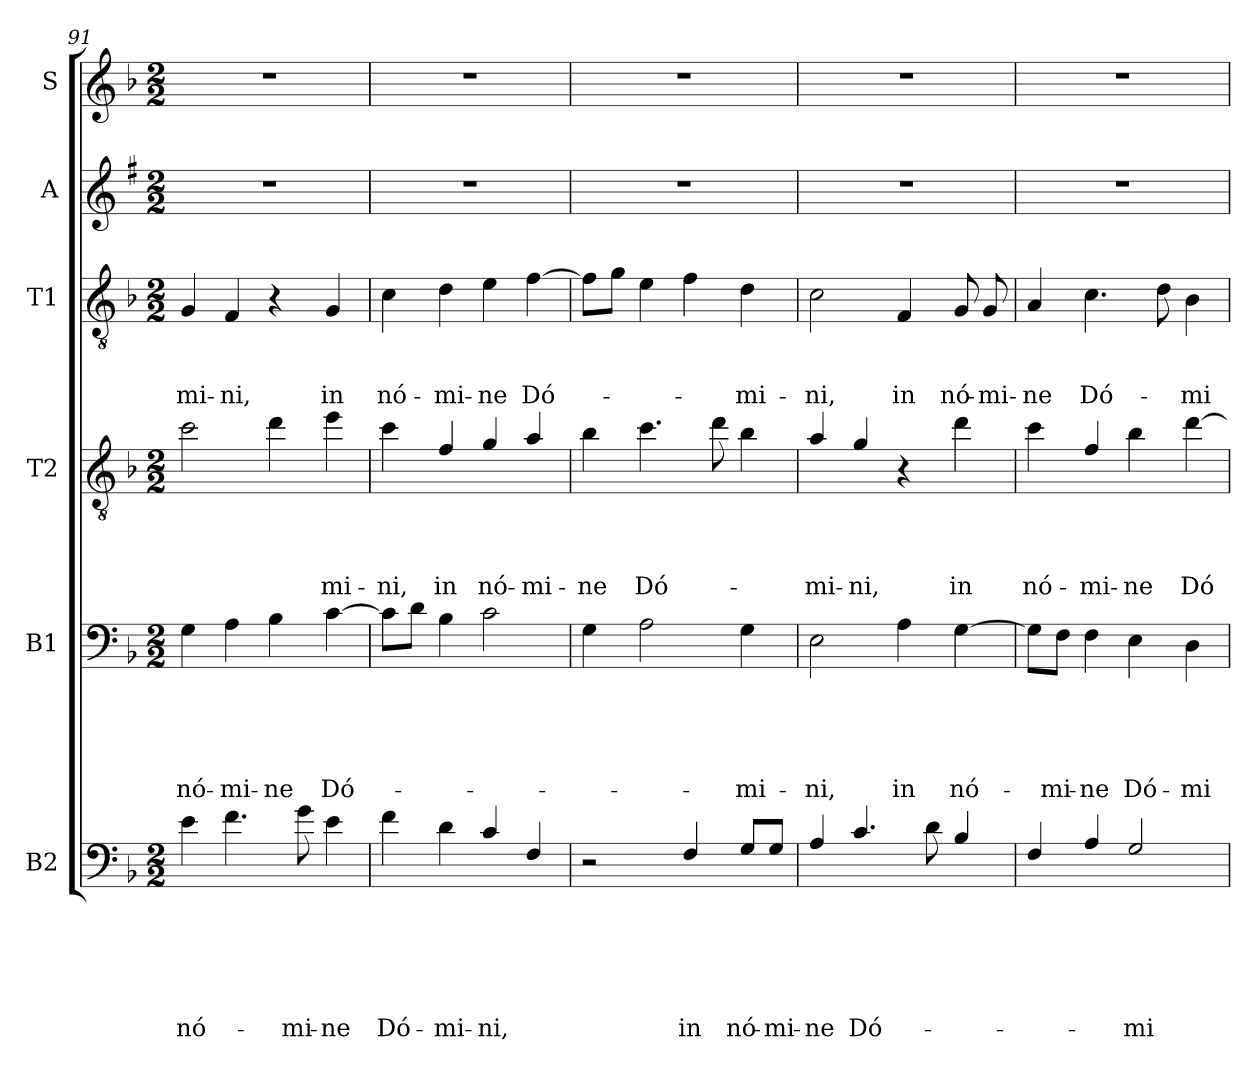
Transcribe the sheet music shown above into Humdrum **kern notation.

**kern	**text	**text	**text	**text	**text	**text	**kern	**text	**text	**text	**text	**text	**kern	**text	**text	**text	**text	**kern	**text	**text	**text	**kern	**kern
*part6	*part6	*part6	*part6	*part6	*part6	*part6	*part5	*part5	*part5	*part5	*part5	*part5	*part4	*part4	*part4	*part4	*part4	*part3	*part3	*part3	*part3	*part2	*part1
*staff6	*staff6	*staff6	*staff6	*staff6	*staff6	*staff6	*staff5	*staff5	*staff5	*staff5	*staff5	*staff5	*staff4	*staff4	*staff4	*staff4	*staff4	*staff3	*staff3	*staff3	*staff3	*staff2	*staff1
*I"B2	*	*	*	*	*	*	*I"B1	*	*	*	*	*	*I"T2	*	*	*	*	*I"T1	*	*	*	*I"A	*I"S
*clefF4	*	*	*	*	*	*	*clefF4	*	*	*	*	*	*clefGv2	*	*	*	*	*clefGv2	*	*	*	*clefG2	*clefG2
*ITrd7c12	*	*	*	*	*	*	*	*	*	*	*	*	*ITrd8c14	*	*	*	*	*	*	*	*	*ITrd1c2	*
*k[b-]	*	*	*	*	*	*	*k[b-]	*	*	*	*	*	*k[b-]	*	*	*	*	*k[b-]	*	*	*	*k[b-]	*k[b-]
*F:	*	*	*	*	*	*	*F:	*	*	*	*	*	*F:	*	*	*	*	*F:	*	*	*	*F:	*F:
*M2/2	*	*	*	*	*	*	*M2/2	*	*	*	*	*	*M2/2	*	*	*	*	*M2/2	*	*	*	*M2/2	*M2/2
=91	=91	=91	=91	=91	=91	=91	=91	=91	=91	=91	=91	=91	=91	=91	=91	=91	=91	=91	=91	=91	=91	=91	=91
!	!	!	!	!	!	!LO:LY:b	!	!	!	!	!	!LO:LY:b	!	!	!	!	!	!	!	!	!LO:LY:b	!	!
4E\	.	.	.	.	.	nó-	4G\	.	.	.	.	nó-	2c\	.	.	.	.	4G/	.	.	-mi-	1r	1r
!	!	!	!	!	!	!	!	!	!	!	!	!LO:LY:b	!	!	!	!	!	!	!	!	!LO:LY:b	!	!
4.F\	.	.	.	.	.	.	4A\	.	.	.	.	-mi-	.	.	.	.	.	4F/	.	.	-ni,	.	.
!	!	!	!	!	!	!	!	!	!	!	!	!LO:LY:b	!	!	!	!	!	!	!	!	!	!	!
.	.	.	.	.	.	.	4B-\	.	.	.	.	-ne	4d\	.	.	.	.	4r	.	.	.	.	.
!	!	!	!	!	!	!LO:LY:b	!	!	!	!	!	!	!	!	!	!	!	!	!	!	!	!	!
8G\	.	.	.	.	.	-mi-	.	.	.	.	.	.	.	.	.	.	.	.	.	.	.	.	.
!	!	!	!	!	!	!LO:LY:b	!	!	!	!	!	!LO:LY:b	!	!	!	!	!LO:LY:b	!	!	!	!LO:LY:b	!	!
4E\	.	.	.	.	.	-ne	[4c\	.	.	.	.	Dó-	4e\	.	.	.	-mi-	4G/	.	.	in	.	.
=92	=92	=92	=92	=92	=92	=92	=92	=92	=92	=92	=92	=92	=92	=92	=92	=92	=92	=92	=92	=92	=92	=92	=92
!	!	!	!	!	!	!LO:LY:b	!	!	!	!	!	!	!	!	!	!	!LO:LY:b	!	!	!	!LO:LY:b	!	!
4F\	.	.	.	.	.	Dó-	8c\L]	.	.	.	.	.	4c\	.	.	.	-ni,	4c\	.	.	nó-	1r	1r
.	.	.	.	.	.	.	8d\J	.	.	.	.	.	.	.	.	.	.	.	.	.	.	.	.
!	!	!	!	!	!	!LO:LY:b	!	!	!	!	!	!	!	!	!	!	!LO:LY:b	!	!	!	!LO:LY:b	!	!
4D\	.	.	.	.	.	-mi-	4B-\	.	.	.	.	.	4F/	.	.	.	in	4d\	.	.	-mi-	.	.
!	!	!	!	!	!	!LO:LY:b	!	!	!	!	!	!	!	!	!	!	!LO:LY:b	!	!	!	!LO:LY:b	!	!
4C/	.	.	.	.	.	-ni,	2c\	.	.	.	.	.	4G/	.	.	.	nó-	4e\	.	.	-ne	.	.
!	!	!	!	!	!	!	!	!	!	!	!	!	!	!	!	!	!LO:LY:b	!	!	!	!LO:LY:b	!	!
4FF/	.	.	.	.	.	.	.	.	.	.	.	.	4A/	.	.	.	-mi-	[4f\	.	.	Dó-	.	.
=93	=93	=93	=93	=93	=93	=93	=93	=93	=93	=93	=93	=93	=93	=93	=93	=93	=93	=93	=93	=93	=93	=93	=93
!	!	!	!	!	!	!	!	!	!	!	!	!	!	!	!	!	!LO:LY:b	!	!	!	!	!	!
2r	.	.	.	.	.	.	4G\	.	.	.	.	.	4B-\	.	.	.	-ne	8f\L]	.	.	.	1r	1r
.	.	.	.	.	.	.	.	.	.	.	.	.	.	.	.	.	.	8g\J	.	.	.	.	.
!	!	!	!	!	!	!	!	!	!	!	!	!	!	!	!	!	!LO:LY:b	!	!	!	!	!	!
.	.	.	.	.	.	.	2A\	.	.	.	.	.	4.c\	.	.	.	Dó-	4e\	.	.	.	.	.
!	!	!	!	!	!	!LO:LY:b	!	!	!	!	!	!	!	!	!	!	!	!	!	!	!	!	!
4FF/	.	.	.	.	.	in	.	.	.	.	.	.	.	.	.	.	.	4f\	.	.	.	.	.
.	.	.	.	.	.	.	.	.	.	.	.	.	8d\	.	.	.	.	.	.	.	.	.	.
!	!	!	!	!	!	!LO:LY:b	!	!	!	!	!	!LO:LY:b	!	!	!	!	!	!	!	!	!LO:LY:b	!	!
8GG/L	.	.	.	.	.	nó-	4G\	.	.	.	.	-mi-	4B-\	.	.	.	.	4d\	.	.	-mi-	.	.
!	!	!	!	!	!	!LO:LY:b	!	!	!	!	!	!	!	!	!	!	!	!	!	!	!	!	!
8GG/J	.	.	.	.	.	-mi-	.	.	.	.	.	.	.	.	.	.	.	.	.	.	.	.	.
!!LO:PB:g=z
=94	=94	=94	=94	=94	=94	=94	=94	=94	=94	=94	=94	=94	=94	=94	=94	=94	=94	=94	=94	=94	=94	=94	=94
!	!	!	!	!	!	!LO:LY:b	!	!	!	!	!	!LO:LY:b	!	!	!	!	!LO:LY:b	!	!	!	!LO:LY:b	!	!
4AA/	.	.	.	.	.	-ne	2E\	.	.	.	.	-ni,	4A/	.	.	.	-mi-	2c\	.	.	-ni,	1r	1r
!	!	!	!	!	!	!LO:LY:b	!	!	!	!	!	!	!	!	!	!	!LO:LY:b	!	!	!	!	!	!
4.C/	.	.	.	.	.	Dó-	.	.	.	.	.	.	4G/	.	.	.	-ni,	.	.	.	.	.	.
!	!	!	!	!	!	!	!	!	!	!	!	!LO:LY:b	!	!	!	!	!	!	!	!	!LO:LY:b	!	!
.	.	.	.	.	.	.	4A\	.	.	.	.	in	4r	.	.	.	.	4F/	.	.	in	.	.
8D\	.	.	.	.	.	.	.	.	.	.	.	.	.	.	.	.	.	.	.	.	.	.	.
!	!	!	!	!	!	!	!	!	!	!	!	!LO:LY:b	!	!	!	!	!LO:LY:b	!	!	!	!LO:LY:b	!	!
4BB-/	.	.	.	.	.	.	[4G\	.	.	.	.	nó-	4d\	.	.	.	in	8G/	.	.	nó-	.	.
!	!	!	!	!	!	!	!	!	!	!	!	!	!	!	!	!	!	!	!	!	!LO:LY:b	!	!
.	.	.	.	.	.	.	.	.	.	.	.	.	.	.	.	.	.	8G/	.	.	-mi-	.	.
=95	=95	=95	=95	=95	=95	=95	=95	=95	=95	=95	=95	=95	=95	=95	=95	=95	=95	=95	=95	=95	=95	=95	=95
!	!	!	!	!	!	!	!	!	!	!	!	!	!	!	!	!	!LO:LY:b	!	!	!	!LO:LY:b	!	!
4FF/	.	.	.	.	.	.	8G\L]	.	.	.	.	.	4c\	.	.	.	nó-	4A/	.	.	-ne	1r	1r
!	!	!	!	!	!	!	!	!	!	!	!	!LO:LY:b	!	!	!	!	!	!	!	!	!	!	!
.	.	.	.	.	.	.	8F\J	.	.	.	.	-mi-	.	.	.	.	.	.	.	.	.	.	.
!	!	!	!	!	!	!	!	!	!	!	!	!LO:LY:b	!	!	!	!	!LO:LY:b	!	!	!	!LO:LY:b	!	!
4AA/	.	.	.	.	.	.	4F\	.	.	.	.	-ne	4F/	.	.	.	-mi-	4.c\	.	.	Dó-	.	.
!	!	!	!	!	!	!LO:LY:b	!	!	!	!	!	!LO:LY:b	!	!	!	!	!LO:LY:b	!	!	!	!	!	!
2GG/	.	.	.	.	.	-mi-	4E\	.	.	.	.	Dó-	4B-\	.	.	.	-ne	.	.	.	.	.	.
.	.	.	.	.	.	.	.	.	.	.	.	.	.	.	.	.	.	8d\	.	.	.	.	.
!	!	!	!	!	!	!	!	!	!	!	!	!LO:LY:b	!	!	!	!	!LO:LY:b	!	!	!	!LO:LY:b	!	!
.	.	.	.	.	.	.	4D\	.	.	.	.	-mi-	[4d\	.	.	.	Dó-	4B-\	.	.	-mi-	.	.
=	=	=	=	=	=	=	=	=	=	=	=	=	=	=	=	=	=	=	=	=	=	=	=
*-	*-	*-	*-	*-	*-	*-	*-	*-	*-	*-	*-	*-	*-	*-	*-	*-	*-	*-	*-	*-	*-	*-	*-
